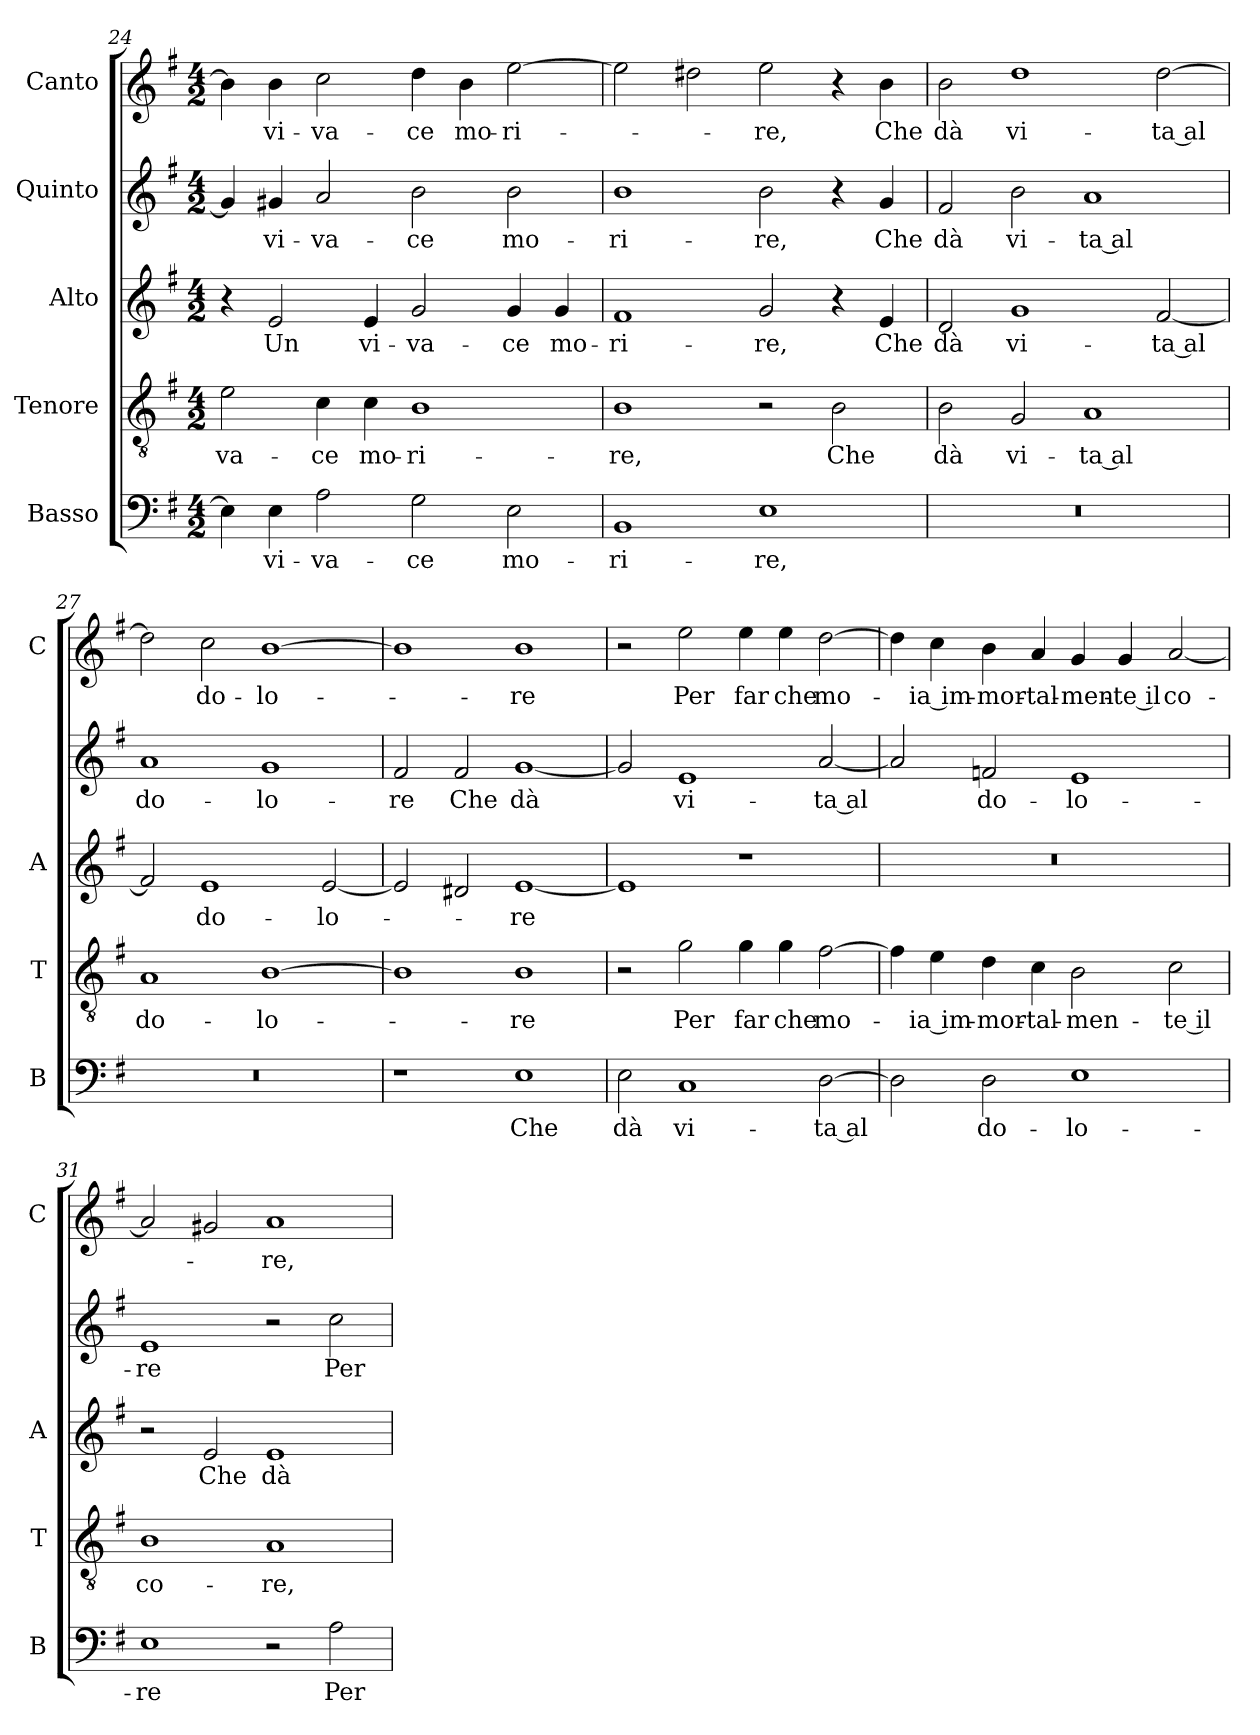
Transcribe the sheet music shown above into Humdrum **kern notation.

**kern	**text	**kern	**text	**kern	**text	**kern	**text	**kern	**text
*part5	*part5	*part4	*part4	*part3	*part3	*part2	*part2	*part1	*part1
*staff5	*staff5	*staff4	*staff4	*staff3	*staff3	*staff2	*staff2	*staff1	*staff1
*I"Basso	*	*I"Tenore	*	*I"Alto	*	*I"Quinto	*	*I"Canto	*
*I'B	*	*I'T	*	*I'A	*	*	*	*I'C	*
*clefF4	*	*clefGv2	*	*clefG2	*	*clefG2	*	*clefG2	*
*k[f#]	*	*k[f#]	*	*k[f#]	*	*k[f#]	*	*k[f#]	*
*G:	*	*G:	*	*G:	*	*G:	*	*G:	*
*M4/2	*	*M4/2	*	*M4/2	*	*M4/2	*	*M4/2	*
=24	=24	=24	=24	=24	=24	=24	=24	=24	=24
!	!	!	!LO:LY:b	!	!	!	!	!	!
4E\]	.	2e\	-va-	4r	.	4g#/]	.	4b\]	.
!	!LO:LY:b	!	!	!	!LO:LY:b	!	!LO:LY:b	!	!LO:LY:b
4E\	vi-	.	.	2e/	Un	4g#X/	vi-	4b\	vi-
!	!LO:LY:b	!	!LO:LY:b	!	!	!	!LO:LY:b	!	!LO:LY:b
2A\	-va-	4c\	-ce	.	.	2a/	-va-	2cc\	-va-
!	!	!	!LO:LY:b	!	!LO:LY:b	!	!	!	!
.	.	4c\	mo-	4e/	vi-	.	.	.	.
!	!LO:LY:b	!	!LO:LY:b	!	!LO:LY:b	!	!LO:LY:b	!	!LO:LY:b
2G\	-ce	1B	-ri-	2g/	-va-	2b\	-ce	4dd\	-ce
!	!	!	!	!	!	!	!	!	!LO:LY:b
.	.	.	.	.	.	.	.	4b\	mo-
!	!LO:LY:b	!	!	!	!LO:LY:b	!	!LO:LY:b	!	!LO:LY:b
2E\	mo-	.	.	4g/	-ce	2b\	mo-	[2ee\	-ri-
!	!	!	!	!	!LO:LY:b	!	!	!	!
.	.	.	.	4g/	mo-	.	.	.	.
=25	=25	=25	=25	=25	=25	=25	=25	=25	=25
!	!LO:LY:b	!	!LO:LY:b	!	!LO:LY:b	!	!LO:LY:b	!	!
1BB	-ri-	1B	-re,	1f#	-ri-	1b	-ri-	2ee\]	.
.	.	.	.	.	.	.	.	2dd#X\	.
!	!LO:LY:b	!	!	!	!LO:LY:b	!	!LO:LY:b	!	!LO:LY:b
1E	-re,	2r	.	2g/	-re,	2b\	-re,	2ee\	-re,
!	!	!	!LO:LY:b	!	!	!	!	!	!
.	.	2B\	Che	4r	.	4r	.	4r	.
!	!	!	!	!	!LO:LY:b	!	!LO:LY:b	!	!LO:LY:b
.	.	.	.	4e/	Che	4g/	Che	4b\	Che
!!LO:PB:g=z
=26	=26	=26	=26	=26	=26	=26	=26	=26	=26
!	!	!	!LO:LY:b	!	!LO:LY:b	!	!LO:LY:b	!	!LO:LY:b
0r	.	2B\	dà	2d/	dà	2f#/	dà	2b\	dà
!	!	!	!LO:LY:b	!	!LO:LY:b	!	!LO:LY:b	!	!LO:LY:b
.	.	2G/	vi-	1g	vi-	2b\	vi-	1dd	vi-
!	!	!	!LO:LY:b	!	!	!	!LO:LY:b	!	!
.	.	1A	-ta al	.	.	1a	-ta al	.	.
!	!	!	!	!	!LO:LY:b	!	!	!	!LO:LY:b
.	.	.	.	[2f#/	-ta al	.	.	[2dd\	-ta al
=27	=27	=27	=27	=27	=27	=27	=27	=27	=27
!	!	!	!LO:LY:b	!	!	!	!LO:LY:b	!	!
0r	.	1A	do-	2f#/]	.	1a	do-	2dd\]	.
!	!	!	!	!	!LO:LY:b	!	!	!	!LO:LY:b
.	.	.	.	1e	do-	.	.	2cc\	do-
!	!	!	!LO:LY:b	!	!	!	!LO:LY:b	!	!LO:LY:b
.	.	[1B	-lo-	.	.	1g	-lo-	[1b	-lo-
!	!	!	!	!	!LO:LY:b	!	!	!	!
.	.	.	.	[2e/	-lo-	.	.	.	.
=28	=28	=28	=28	=28	=28	=28	=28	=28	=28
!	!	!	!	!	!	!	!LO:LY:b	!	!
1r	.	1B]	.	2e/]	.	2f#/	-re	1b]	.
!	!	!	!	!	!	!	!LO:LY:b	!	!
.	.	.	.	2d#X/	.	2f#/	Che	.	.
!	!LO:LY:b	!	!LO:LY:b	!	!LO:LY:b	!	!LO:LY:b	!	!LO:LY:b
1E	Che	1B	-re	[1e	-re	[1g	dà	1b	-re
=29	=29	=29	=29	=29	=29	=29	=29	=29	=29
!	!LO:LY:b	!	!	!	!	!	!	!	!
2E\	dà	2r	.	1e]	.	2g/]	.	2r	.
!	!LO:LY:b	!	!LO:LY:b	!	!	!	!LO:LY:b	!	!LO:LY:b
1C	vi-	2g\	Per	.	.	1e	vi-	2ee\	Per
!	!	!	!LO:LY:b	!	!	!	!	!	!LO:LY:b
.	.	4g\	far	1r	.	.	.	4ee\	far
!	!	!	!LO:LY:b	!	!	!	!	!	!LO:LY:b
.	.	4g\	che	.	.	.	.	4ee\	che
!	!LO:LY:b	!	!LO:LY:b	!	!	!	!LO:LY:b	!	!LO:LY:b
[2D\	-ta al	[2f#\	mo-	.	.	[2a/	-ta al	[2dd\	mo-
=30	=30	=30	=30	=30	=30	=30	=30	=30	=30
2D\]	.	4f#\]	.	0r	.	2a/]	.	4dd\]	.
!	!	!	!LO:LY:b	!	!	!	!	!	!LO:LY:b
.	.	4e\	-ia im-	.	.	.	.	4cc\	-ia im-
!	!LO:LY:b	!	!LO:LY:b	!	!	!	!LO:LY:b	!	!LO:LY:b
2D\	do-	4d\	-mor-	.	.	2fn/	do-	4b\	-mor-
!	!	!	!LO:LY:b	!	!	!	!	!	!LO:LY:b
.	.	4c\	-tal-	.	.	.	.	4a/	-tal-
!	!LO:LY:b	!	!LO:LY:b	!	!	!	!LO:LY:b	!	!LO:LY:b
1E	-lo-	2B\	-men-	.	.	1e	-lo-	4g/	-men-
!	!	!	!	!	!	!	!	!	!LO:LY:b
.	.	.	.	.	.	.	.	4g/	-te il
!	!	!	!LO:LY:b	!	!	!	!	!	!LO:LY:b
.	.	2c\	-te il	.	.	.	.	[2a/	co-
!!LO:LB:g=z
=31	=31	=31	=31	=31	=31	=31	=31	=31	=31
!	!LO:LY:b	!	!LO:LY:b	!	!	!	!LO:LY:b	!	!
1E	-re	1B	co-	2r	.	1e	-re	2a/]	.
!	!	!	!	!	!LO:LY:b	!	!	!	!
.	.	.	.	2e/	Che	.	.	2g#X/	.
!	!	!	!LO:LY:b	!	!LO:LY:b	!	!	!	!LO:LY:b
2r	.	1A	-re,	1e	dà	2r	.	1a	-re,
!	!LO:LY:b	!	!	!	!	!	!LO:LY:b	!	!
2A\	Per	.	.	.	.	2cc\	Per	.	.
=	=	=	=	=	=	=	=	=	=
*-	*-	*-	*-	*-	*-	*-	*-	*-	*-
